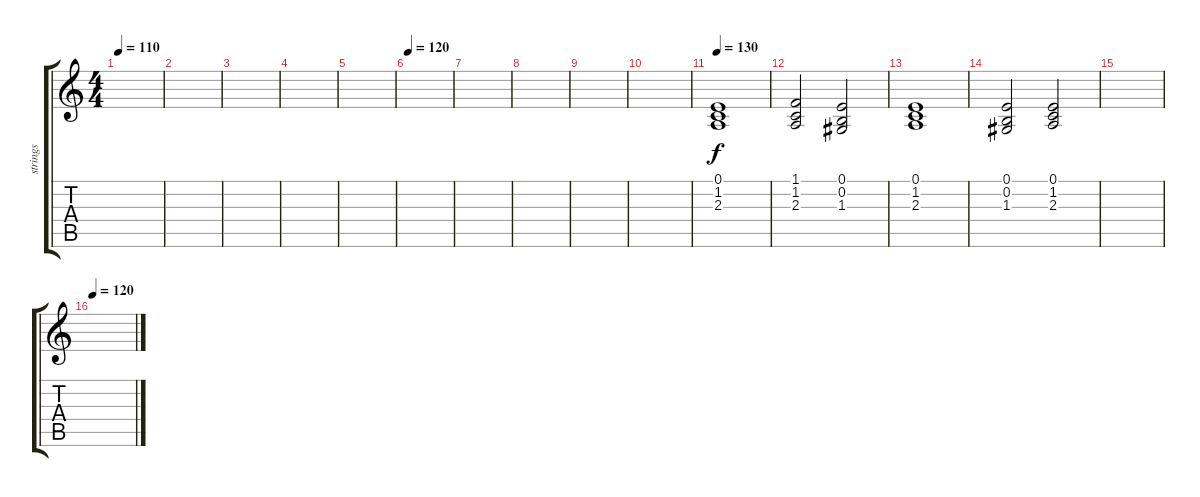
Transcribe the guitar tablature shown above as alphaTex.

\track ("strings" "strings") {instrument stringensemble1}
\staff {score tabs}
\tuning (E4 B3 G3 D3 A2 E2) {hide}
\ts (4 4)
\tempo 110
\clef g2
\ks c
|
|
|
|
|
\tempo 120
|
|
|
|
|
\tempo 130
(0.1 1.2 2.3).1 |
(1.1 1.2 2.3).2 (0.1 0.2 1.3).2 |
(0.1 1.2 2.3).1 |
(0.1 0.2 1.3).2 (0.1 1.2 2.3).2 |
|
\tempo 120
